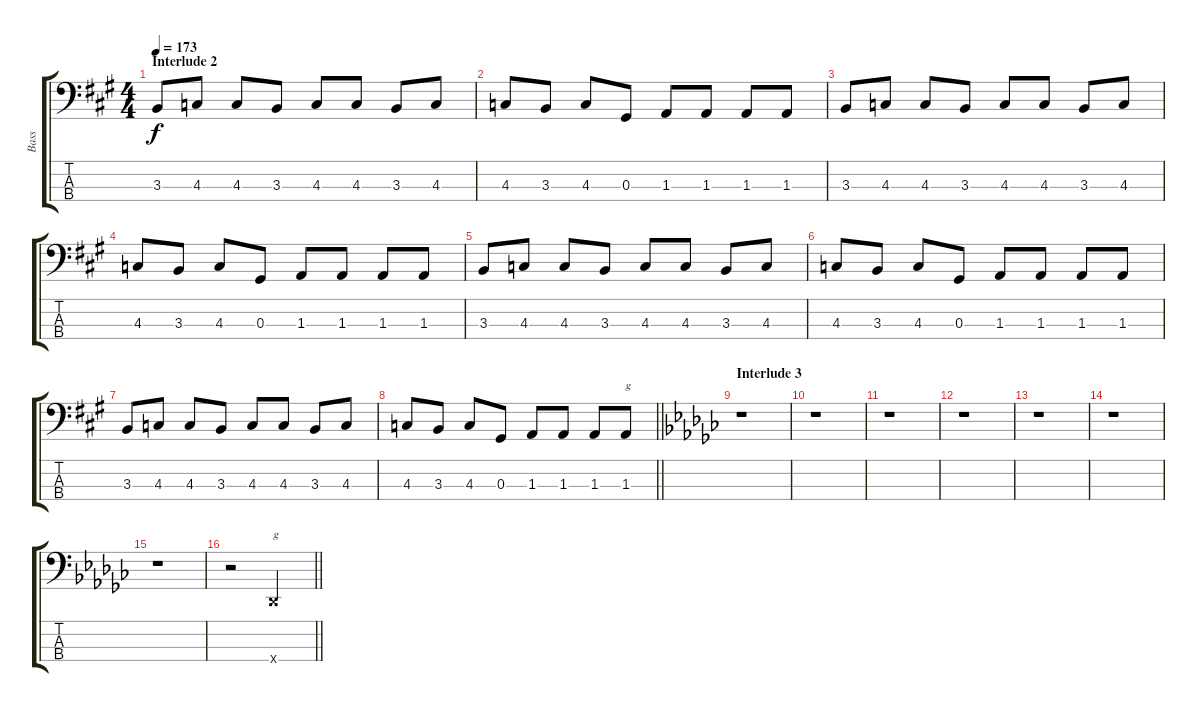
\track ("Bass" "Bass") {instrument electricbasspick}
\staff {score tabs}
\tuning (Gb2 Db2 Ab1 Db1) {hide}
\ts (4 4)
\section ("" "Interlude 2")
\tempo 173
\clef f4
\ks f#minor
3.3.8{dy f} 4.3.8 4.3.8 3.3.8 4.3.8 4.3.8 3.3.8 4.3.8 |
4.3.8 3.3.8 4.3.8 0.3.8 1.3.8 1.3.8 1.3.8 1.3.8 |
3.3.8 4.3.8 4.3.8 3.3.8 4.3.8 4.3.8 3.3.8 4.3.8 |
4.3.8 3.3.8 4.3.8 0.3.8 1.3.8 1.3.8 1.3.8 1.3.8 |
3.3.8 4.3.8 4.3.8 3.3.8 4.3.8 4.3.8 3.3.8 4.3.8 |
4.3.8 3.3.8 4.3.8 0.3.8 1.3.8 1.3.8 1.3.8 1.3.8 |
3.3.8 4.3.8 4.3.8 3.3.8 4.3.8 4.3.8 3.3.8 4.3.8 |
\barLineRight lightlight
4.3.8 3.3.8 4.3.8 0.3.8 1.3.8 1.3.8 1.3.8 1.3.8{txt "g"} |
\section ("" "Interlude 3")
\ks ebminor
r.1 |
r.1 |
r.1 |
r.1 |
r.1 |
r.1 |
r.1 |
\barLineRight lightlight
r.2 0.4{x}.2{txt "g"}
